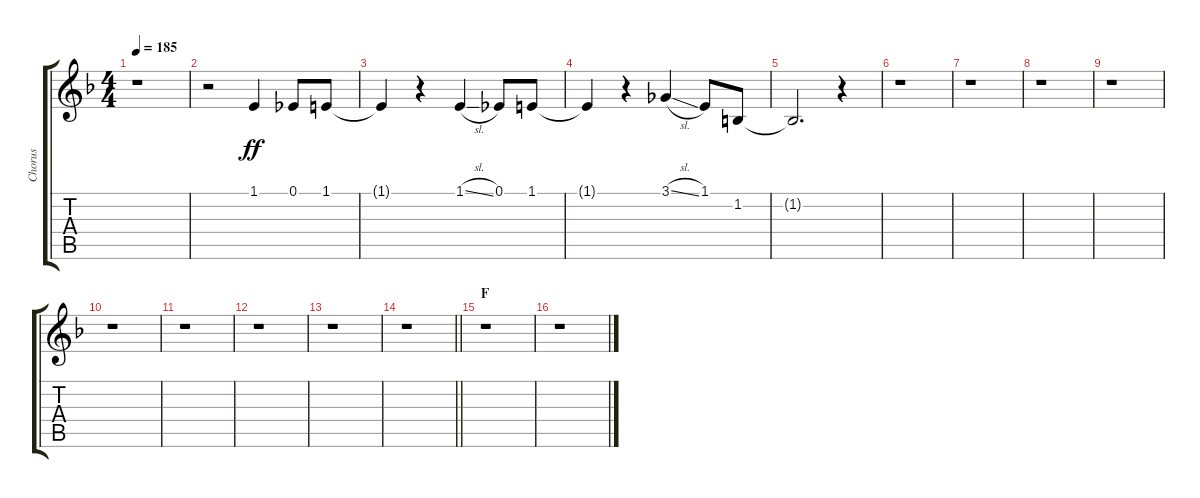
\track ("Chorus" "Chorus") {instrument voiceoohs}
\staff {score tabs}
\tuning (Eb4 Bb3 Gb3 Db3 Ab2 Db2) {hide}
\ts (4 4)
\tempo 185
\clef g2
\ks f
r.1{dy ff} |
r.2 1.1.4 0.1.8 1.1.8 |
1.1{t}.4 r.4 1.1{sl}.4 0.1.8 1.1.8 |
1.1{t}.4 r.4 3.1{sl}.4 1.1.8 1.2.8 |
1.2{t}.2{d} r.4 |
r.1 |
r.1 |
r.1 |
r.1 |
r.1 |
r.1 |
r.1 |
r.1 |
\barLineRight lightlight
r.1 |
\section ("" "F")
r.1 |
r.1
